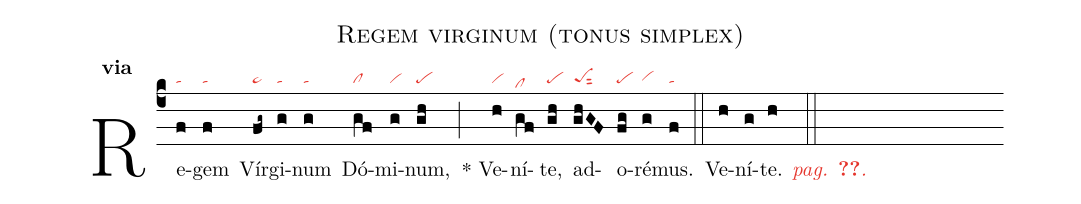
name:Regem virginum (tonus simplex);
office-part:in;
mode:6a;
nabc-lines:1;
%%
initial-style: 1;
name: Regem Virginum;
mode: 6;
office-part: Invitatorium;
annotation: Inv.;
annotation: vi a;
nabc-lines:1;
%%
(c4) Re(f|ta)gem(f|ta) Vír(fg~|pe~)gi(g|ta)num(g|ta) Dó(gf|cl)mi(g|vi)num,(gh|pe) (;) <sp>*</sp> Ve(h|vi)ní(gf|clhd)te,(gh|pe) ad(ghGF|peSsut2)o(fg|pe)ré(g|vihg)mus.(f|ta) (::)
<nlba>Ve(h)ní(g)t{e}. <c><i>pag. <v>\pageref{M-ORIP6a}</v>.</i></c></nlba>(h ::)
